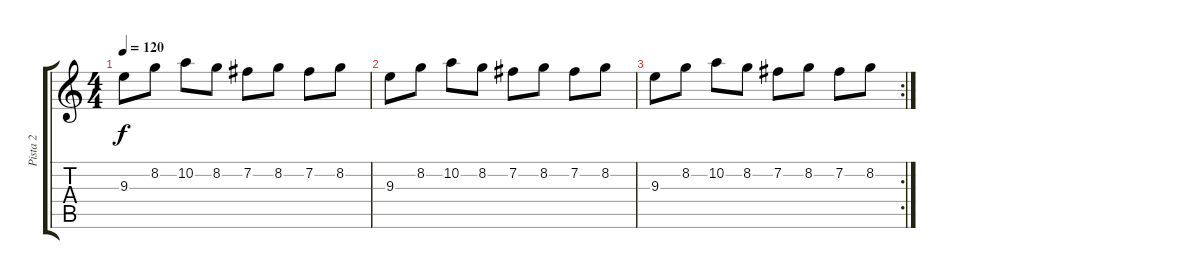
\track ("Pista 2" "Pista 2") {instrument acousticguitarnylon}
\staff {score tabs}
\tuning (E4 B3 G3 D3 A2 E2) {hide}
\ts (4 4)
\tempo 120
\clef g2
\ks c
9.3.8{dy f} 8.2.8 10.2.8 8.2.8 7.2.8 8.2.8 7.2.8 8.2.8 |
9.3.8 8.2.8 10.2.8 8.2.8 7.2.8 8.2.8 7.2.8 8.2.8 |
\rc 2
9.3.8 8.2.8 10.2.8 8.2.8 7.2.8 8.2.8 7.2.8 8.2.8
